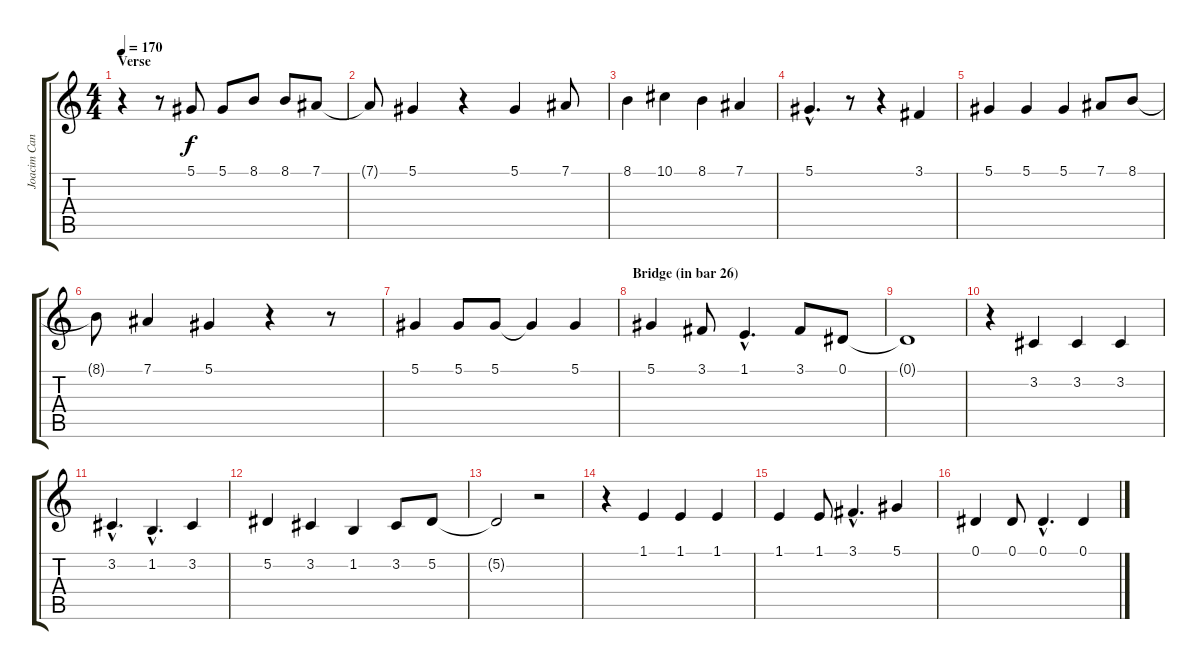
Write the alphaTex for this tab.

\track ("Joacim Cans" "Joacim Can") {instrument lead1square}
\staff {score tabs}
\tuning (Eb4 Bb3 Gb3 Db3 Ab2 Eb2) {hide}
\ts (4 4)
\section ("" "Verse")
\tempo 170
\clef g2
\ks c
r.4{dy f} r.8 5.1.8 5.1.8 8.1.8 8.1.8 7.1.8 |
7.1{t}.8 5.1.4 r.4 5.1.4 7.1.8 |
8.1.4 10.1.4 8.1.4 7.1.4 |
5.1{hac}.4{d} r.8 r.4 3.1.4 |
5.1.4 5.1.4 5.1.4 7.1.8 8.1.8 |
8.1{t}.8 7.1.4 5.1.4 r.4 r.8 |
5.1.4 5.1.8 5.1.8 5.1{t}.4 5.1.4 |
\section ("" "Bridge (in bar 26)")
5.1.4 3.1.8 1.1{hac}.4{d} 3.1.8 0.1.8 |
0.1{t}.1 |
r.4 3.2.4 3.2.4 3.2.4 |
3.2{hac}.4{d} 1.2{hac}.4{d} 3.2.4 |
5.2.4 3.2.4 1.2.4 3.2.8 5.2.8 |
5.2{t}.2 r.2 |
r.4 1.1.4 1.1.4 1.1.4 |
1.1.4 1.1.8 3.1{hac}.4{d} 5.1.4 |
0.1.4 0.1.8 0.1{hac}.4{d} 0.1.4
